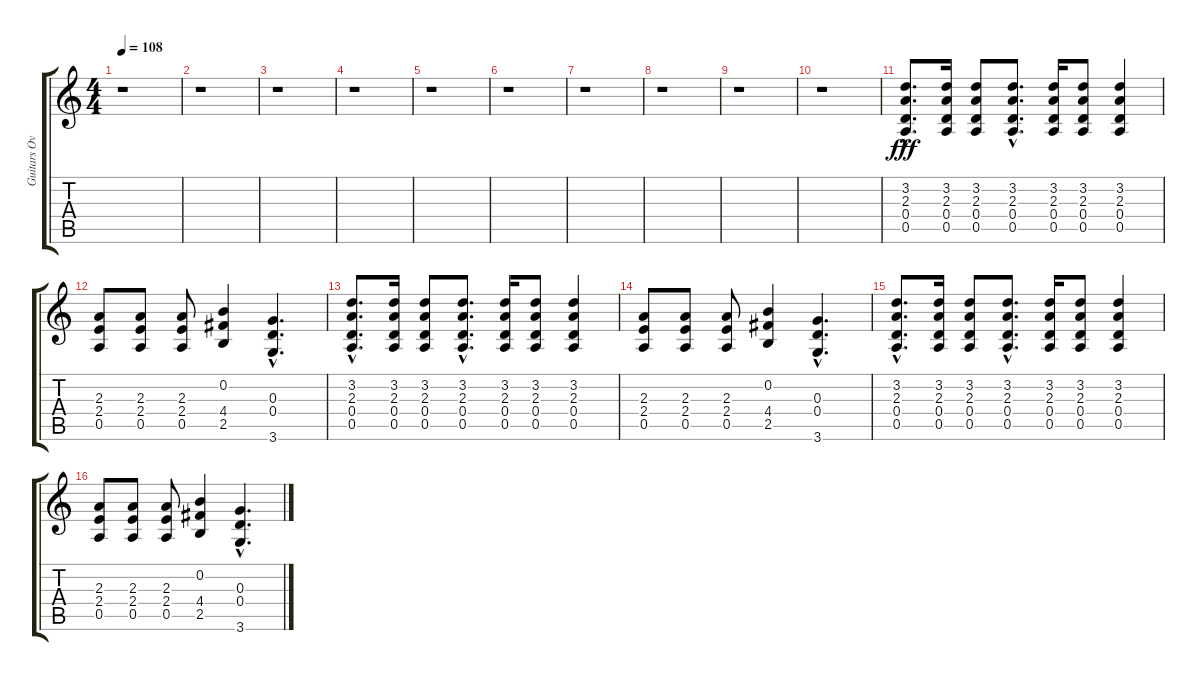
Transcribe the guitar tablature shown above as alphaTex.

\track ("Guitars Over Drive" "Guitars Ov") {instrument overdrivenguitar}
\staff {score tabs}
\tuning (E4 B3 G3 D3 A2 E2) {hide}
\ts (4 4)
\tempo 108
\clef g2
\ks c
r.1{dy f} |
r.1 |
r.1 |
r.1 |
r.1 |
r.1 |
r.1 |
r.1 |
r.1 |
r.1 |
(3.2{hac} 2.3{hac} 0.4{hac} 0.5{hac}).8{d dy fff} (3.2 2.3 0.4 0.5).16 (3.2 2.3 0.4 0.5).8 (3.2{hac} 2.3{hac} 0.4{hac} 0.5{hac}).8{d} (3.2 2.3 0.4 0.5).16 (3.2 2.3 0.4 0.5).8 (3.2 2.3 0.4 0.5).4 |
(2.3 2.4 0.5).8 (2.3 2.4 0.5).8 (2.3 2.4 0.5).8 (0.2 4.4 2.5).4 (0.3{hac} 0.4{hac} 3.6{hac}).4{d} |
(3.2{hac} 2.3{hac} 0.4{hac} 0.5{hac}).8{d} (3.2 2.3 0.4 0.5).16 (3.2 2.3 0.4 0.5).8 (3.2{hac} 2.3{hac} 0.4{hac} 0.5{hac}).8{d} (3.2 2.3 0.4 0.5).16 (3.2 2.3 0.4 0.5).8 (3.2 2.3 0.4 0.5).4 |
(2.3 2.4 0.5).8 (2.3 2.4 0.5).8 (2.3 2.4 0.5).8 (0.2 4.4 2.5).4 (0.3{hac} 0.4{hac} 3.6{hac}).4{d} |
(3.2{hac} 2.3{hac} 0.4{hac} 0.5{hac}).8{d} (3.2 2.3 0.4 0.5).16 (3.2 2.3 0.4 0.5).8 (3.2{hac} 2.3{hac} 0.4{hac} 0.5{hac}).8{d} (3.2 2.3 0.4 0.5).16 (3.2 2.3 0.4 0.5).8 (3.2 2.3 0.4 0.5).4 |
(2.3 2.4 0.5).8 (2.3 2.4 0.5).8 (2.3 2.4 0.5).8 (0.2 4.4 2.5).4 (0.3{hac} 0.4{hac} 3.6{hac}).4{d}
